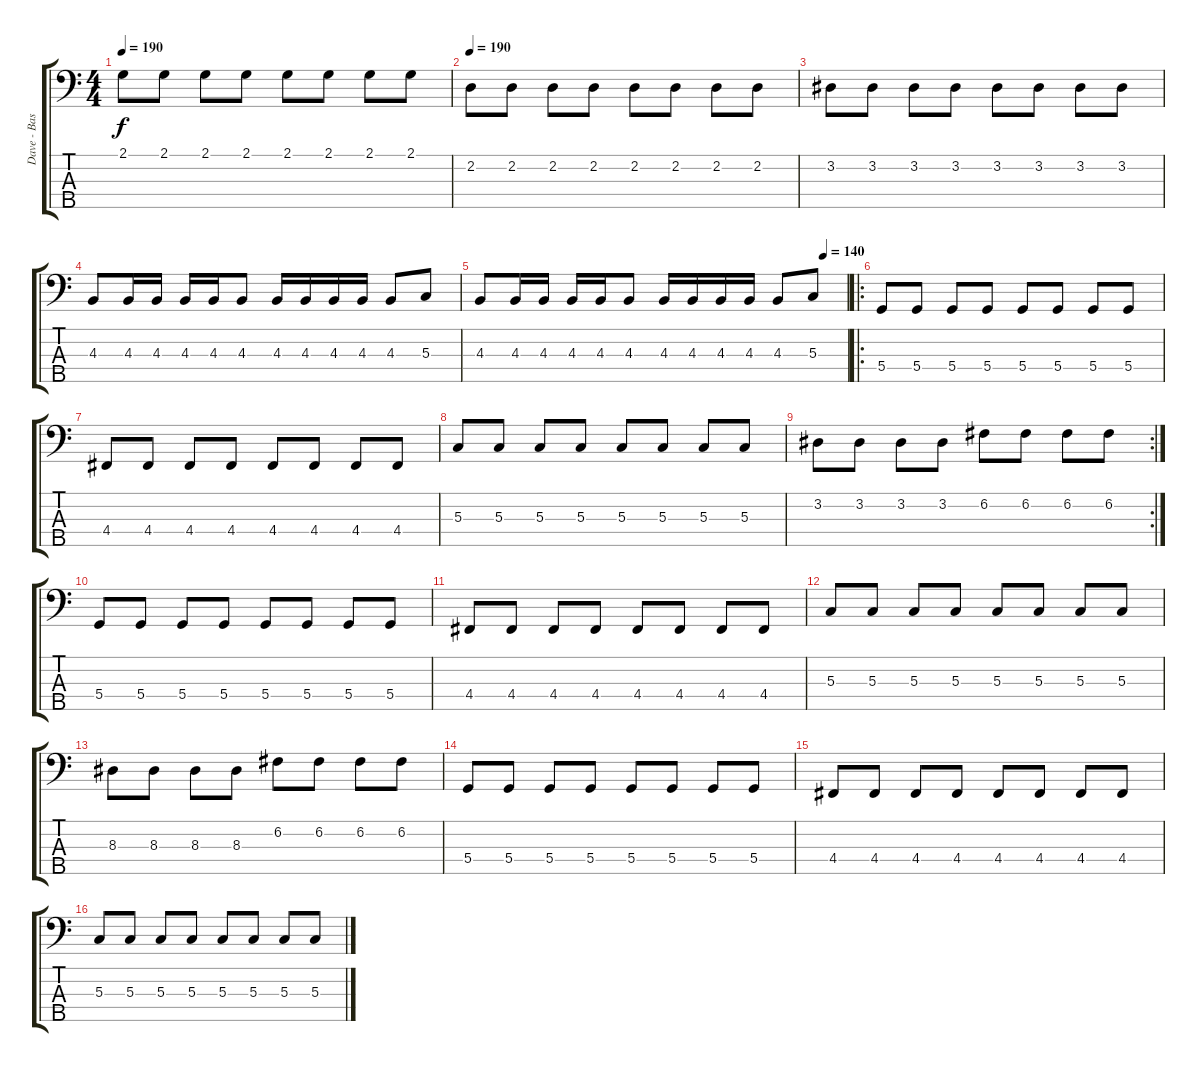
\track ("Dave - Bass" "Dave - Bas") {instrument electricbassfinger}
\staff {score tabs}
\tuning (F2 C2 G1 D1 A0) {hide}
\ts (4 4)
\tempo 190
\clef f4
\ks c
2.1.8{dy f} 2.1.8 2.1.8 2.1.8 2.1.8 2.1.8 2.1.8 2.1.8 |
\tempo 190
2.2.8 2.2.8 2.2.8 2.2.8 2.2.8 2.2.8 2.2.8 2.2.8 |
3.2.8 3.2.8 3.2.8 3.2.8 3.2.8 3.2.8 3.2.8 3.2.8 |
4.3.8 4.3.16 4.3.16 4.3.16 4.3.16 4.3.8 4.3.16 4.3.16 4.3.16 4.3.16 4.3.8 5.3.8 |
\tempo (140 0.9375)
4.3.8 4.3.16 4.3.16 4.3.16 4.3.16 4.3.8 4.3.16 4.3.16 4.3.16 4.3.16 4.3.8 5.3.8 |
\ro
5.4.8 5.4.8 5.4.8 5.4.8 5.4.8 5.4.8 5.4.8 5.4.8 |
4.4.8 4.4.8 4.4.8 4.4.8 4.4.8 4.4.8 4.4.8 4.4.8 |
5.3.8 5.3.8 5.3.8 5.3.8 5.3.8 5.3.8 5.3.8 5.3.8 |
\rc 2
3.2.8 3.2.8 3.2.8 3.2.8 6.2.8 6.2.8 6.2.8 6.2.8 |
5.4.8 5.4.8 5.4.8 5.4.8 5.4.8 5.4.8 5.4.8 5.4.8 |
4.4.8 4.4.8 4.4.8 4.4.8 4.4.8 4.4.8 4.4.8 4.4.8 |
5.3.8 5.3.8 5.3.8 5.3.8 5.3.8 5.3.8 5.3.8 5.3.8 |
8.3.8 8.3.8 8.3.8 8.3.8 6.2.8 6.2.8 6.2.8 6.2.8 |
5.4.8 5.4.8 5.4.8 5.4.8 5.4.8 5.4.8 5.4.8 5.4.8 |
4.4.8 4.4.8 4.4.8 4.4.8 4.4.8 4.4.8 4.4.8 4.4.8 |
5.3.8 5.3.8 5.3.8 5.3.8 5.3.8 5.3.8 5.3.8 5.3.8
